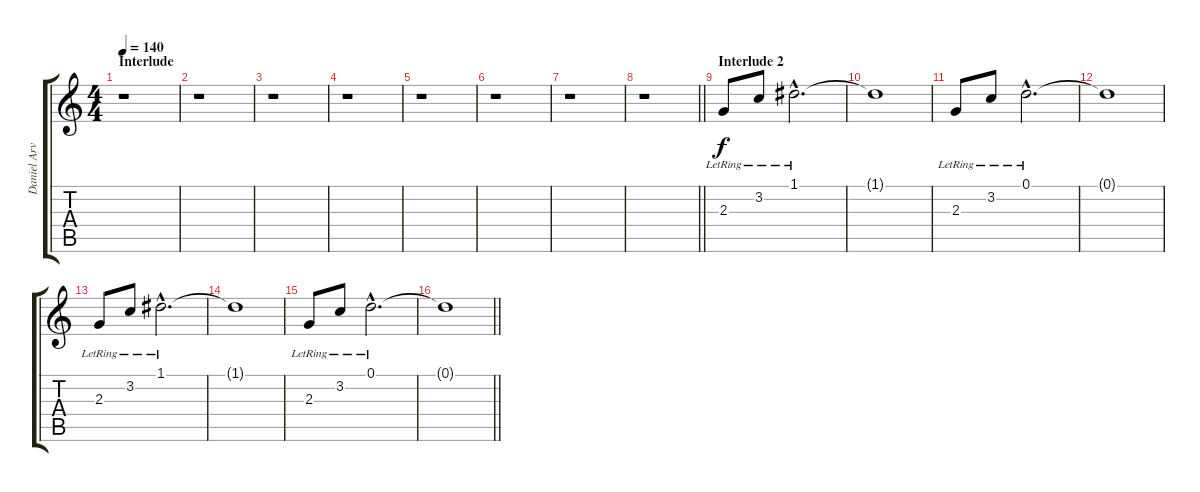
\track ("Daniel Arvidsson " "Daniel Arv") {instrument distortionguitar}
\staff {score tabs}
\tuning (D4 A3 F3 C3 G2 C2) {hide}
\ts (4 4)
\section ("" "Interlude")
\tempo 140
\clef g2
\ks c
r.1{dy f} |
r.1 |
r.1 |
r.1 |
r.1 |
r.1 |
r.1 |
\barLineRight lightlight
r.1 |
\section ("" "Interlude 2")
2.3{lr}.8{volume 16 instrument electricguitarclean} 3.2{lr}.8 1.1{hac lr}.2{d} |
1.1{t}.1 |
2.3{lr}.8 3.2{lr}.8 0.1{hac lr}.2{d} |
0.1{t}.1 |
2.3{lr}.8 3.2{lr}.8 1.1{hac lr}.2{d} |
1.1{t}.1 |
2.3{lr}.8 3.2{lr}.8 0.1{hac lr}.2{d} |
\barLineRight lightlight
0.1{t}.1
